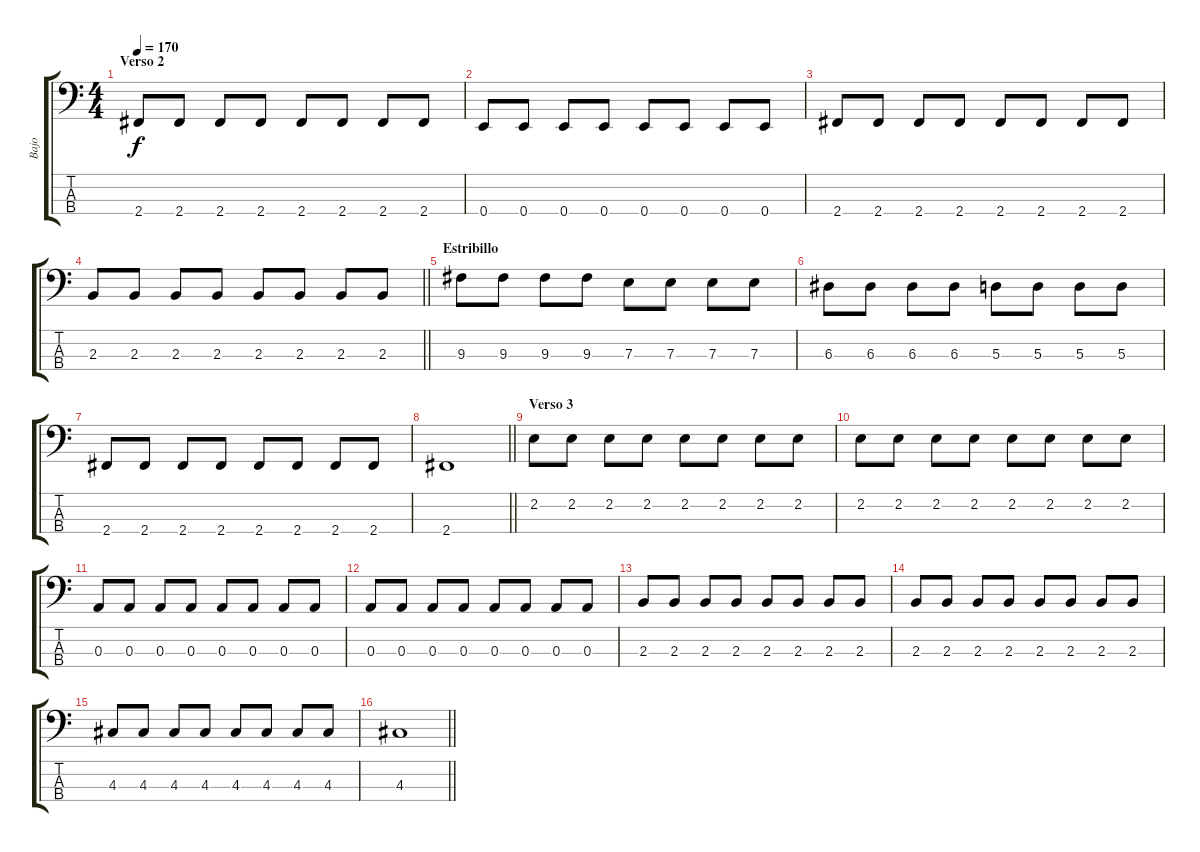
\track ("Bajo" "Bajo") {instrument electricbassfinger}
\staff {score tabs}
\tuning (G2 D2 A1 E1) {hide}
\ts (4 4)
\section ("" "Verso 2")
\tempo 170
\clef f4
\ks c
2.4.8{dy f} 2.4.8 2.4.8 2.4.8 2.4.8 2.4.8 2.4.8 2.4.8 |
0.4.8 0.4.8 0.4.8 0.4.8 0.4.8 0.4.8 0.4.8 0.4.8 |
2.4.8 2.4.8 2.4.8 2.4.8 2.4.8 2.4.8 2.4.8 2.4.8 |
\barLineRight lightlight
2.3.8 2.3.8 2.3.8 2.3.8 2.3.8 2.3.8 2.3.8 2.3.8 |
\section ("" "Estribillo")
9.3.8 9.3.8 9.3.8 9.3.8 7.3.8 7.3.8 7.3.8 7.3.8 |
6.3.8 6.3.8 6.3.8 6.3.8 5.3.8 5.3.8 5.3.8 5.3.8 |
2.4.8 2.4.8 2.4.8 2.4.8 2.4.8 2.4.8 2.4.8 2.4.8 |
\barLineRight lightlight
2.4.1 |
\section ("" "Verso 3")
2.2.8 2.2.8 2.2.8 2.2.8 2.2.8 2.2.8 2.2.8 2.2.8 |
2.2.8 2.2.8 2.2.8 2.2.8 2.2.8 2.2.8 2.2.8 2.2.8 |
0.3.8 0.3.8 0.3.8 0.3.8 0.3.8 0.3.8 0.3.8 0.3.8 |
0.3.8 0.3.8 0.3.8 0.3.8 0.3.8 0.3.8 0.3.8 0.3.8 |
2.3.8 2.3.8 2.3.8 2.3.8 2.3.8 2.3.8 2.3.8 2.3.8 |
2.3.8 2.3.8 2.3.8 2.3.8 2.3.8 2.3.8 2.3.8 2.3.8 |
4.3.8 4.3.8 4.3.8 4.3.8 4.3.8 4.3.8 4.3.8 4.3.8 |
\barLineRight lightlight
4.3.1
